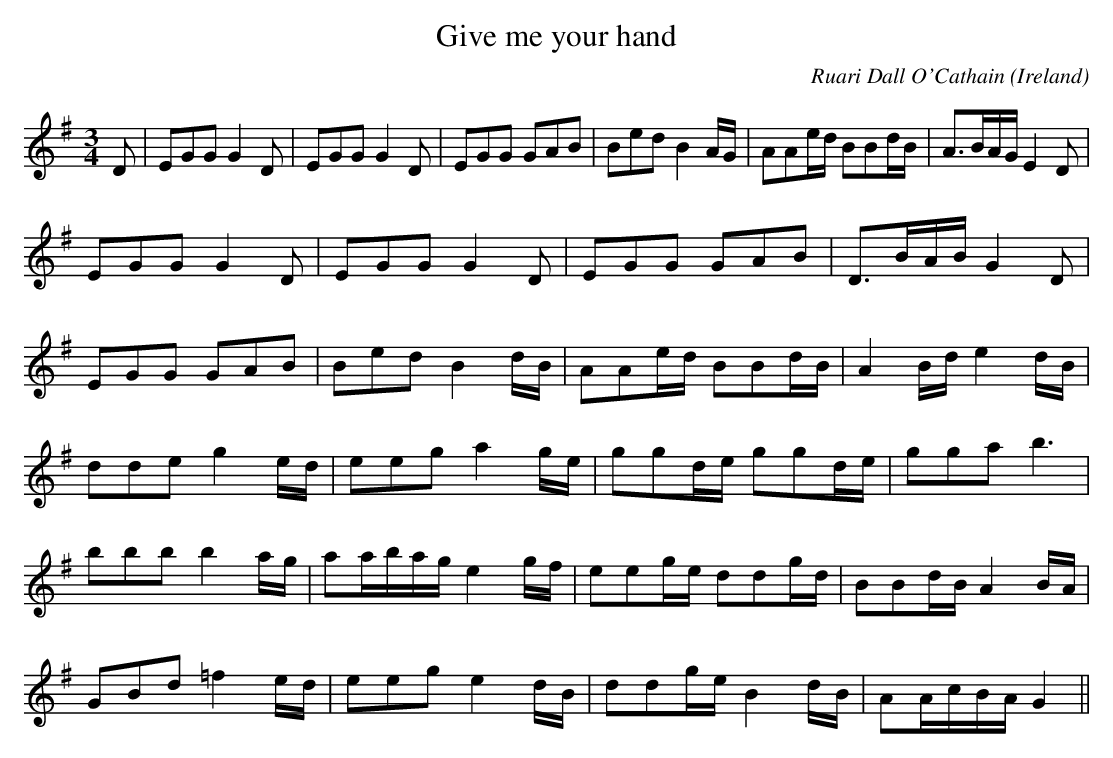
X:1
T:Give me your hand
O:Ireland
M:3/4
C:Ruari Dall O'Cathain
K:G
D|\
EGG G2D|EGG G2D|\
EGG GAB|Bed B2A/G/|\
AAe/d/ BBd/B/|A>BA/G/ E2D|
EGG G2D|EGG G2D|\
EGG GAB|D>BA/B/ G2D|
EGG GAB|Bed B2d/B/|\
AAe/d/ BBd/B/|A2B/d/ e2d/B/|
dde g2e/d/|eeg a2g/e/|\
ggd/e/ ggd/e/|gga b3|
bbb b2a/g/|aa/b/a/g/ e2g/f/|\
eeg/e/ ddg/d/|BBd/B/A2B/A/|
GBd =f2e/d/|eeg e2d/B/|\
ddg/e/ B2d/B/|AA/c/B/A/ G2||
